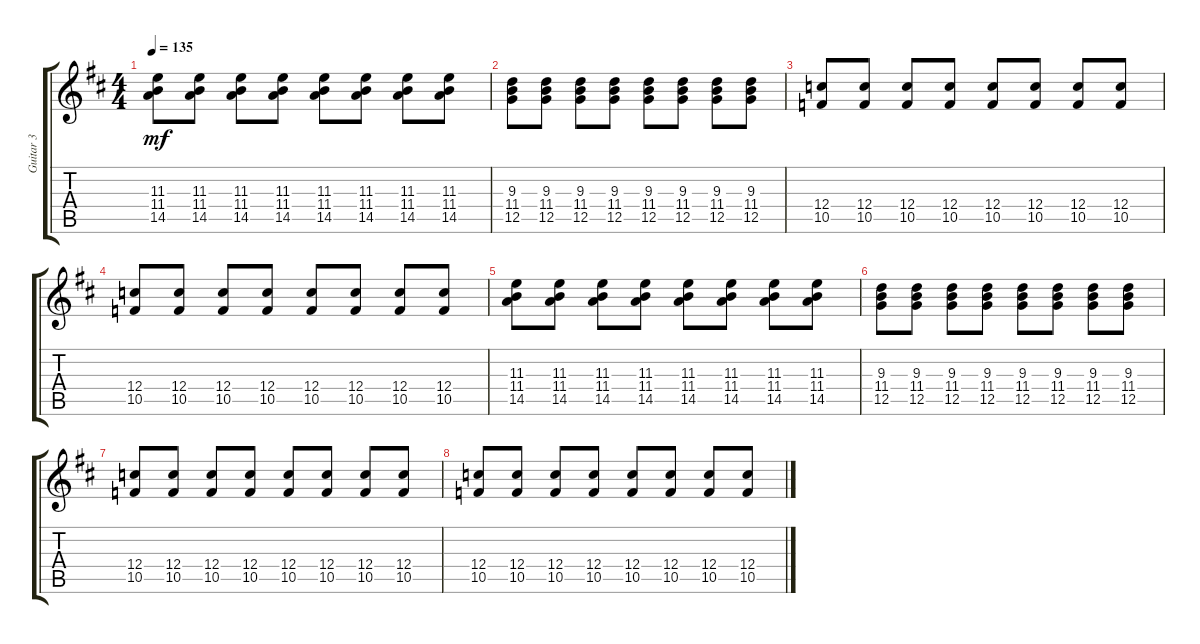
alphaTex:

\track ("Guitar 3" "Guitar 3") {instrument distortionguitar}
\staff {score tabs}
\tuning (D4 A3 F3 C3 G2 D2) {hide}
\ts (4 4)
\tempo 135
\clef g2
\ks d
(11.3 11.4 14.5).8{dy mf} (11.3 11.4 14.5).8 (11.3 11.4 14.5).8 (11.3 11.4 14.5).8 (11.3 11.4 14.5).8 (11.3 11.4 14.5).8 (11.3 11.4 14.5).8 (11.3 11.4 14.5).8 |
(9.3 11.4 12.5).8 (9.3 11.4 12.5).8 (9.3 11.4 12.5).8 (9.3 11.4 12.5).8 (9.3 11.4 12.5).8 (9.3 11.4 12.5).8 (9.3 11.4 12.5).8 (9.3 11.4 12.5).8 |
(12.4 10.5).8 (12.4 10.5).8 (12.4 10.5).8 (12.4 10.5).8 (12.4 10.5).8 (12.4 10.5).8 (12.4 10.5).8 (12.4 10.5).8 |
(12.4 10.5).8 (12.4 10.5).8 (12.4 10.5).8 (12.4 10.5).8 (12.4 10.5).8 (12.4 10.5).8 (12.4 10.5).8 (12.4 10.5).8 |
(11.3 11.4 14.5).8 (11.3 11.4 14.5).8 (11.3 11.4 14.5).8 (11.3 11.4 14.5).8 (11.3 11.4 14.5).8 (11.3 11.4 14.5).8 (11.3 11.4 14.5).8 (11.3 11.4 14.5).8 |
(9.3 11.4 12.5).8 (9.3 11.4 12.5).8 (9.3 11.4 12.5).8 (9.3 11.4 12.5).8 (9.3 11.4 12.5).8 (9.3 11.4 12.5).8 (9.3 11.4 12.5).8 (9.3 11.4 12.5).8 |
(12.4 10.5).8 (12.4 10.5).8 (12.4 10.5).8 (12.4 10.5).8 (12.4 10.5).8 (12.4 10.5).8 (12.4 10.5).8 (12.4 10.5).8 |
(12.4 10.5).8 (12.4 10.5).8 (12.4 10.5).8 (12.4 10.5).8 (12.4 10.5).8 (12.4 10.5).8 (12.4 10.5).8 (12.4 10.5).8
